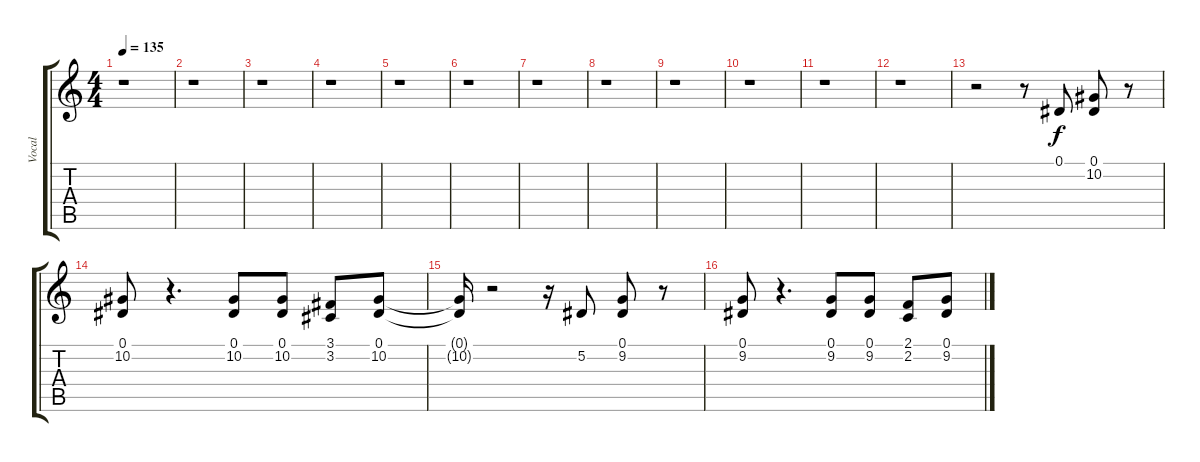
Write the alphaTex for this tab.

\track ("Vocal" "Vocal") {instrument synthvoice}
\staff {score tabs}
\tuning (Eb4 Bb3 Gb3 Db3 Ab2 Eb2) {hide}
\ts (4 4)
\tempo 135
\clef g2
\ks c
r.1{dy f} |
r.1 |
r.1 |
r.1 |
r.1 |
r.1 |
r.1 |
r.1 |
r.1 |
r.1 |
r.1 |
r.1 |
r.2 r.8 0.1.8 (0.1 10.2).8 r.8 |
(0.1 10.2).8 r.4{d} (0.1 10.2).8 (0.1 10.2).8 (3.1 3.2).8 (0.1 10.2).8 |
(0.1{t} 10.2{t}).16 r.2 r.16 5.2.8 (0.1 9.2).8 r.8 |
(0.1 9.2).8 r.4{d} (0.1 9.2).8 (0.1 9.2).8 (2.1 2.2).8 (0.1 9.2).8
